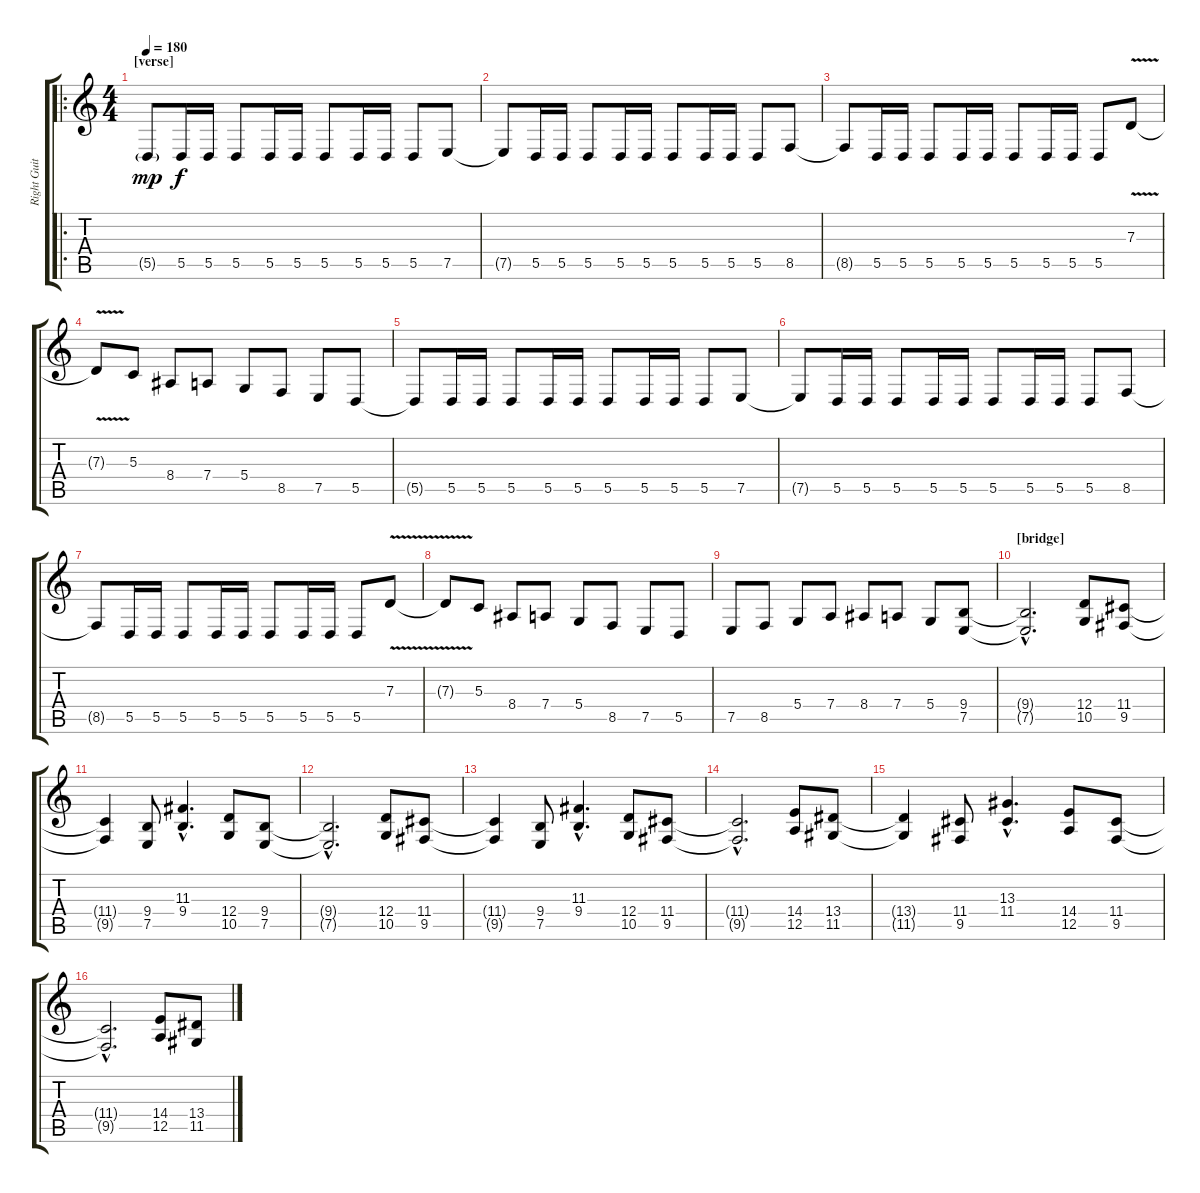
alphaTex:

\track ("Right Guitar Synth" "Right Guit") {instrument pad5bowed}
\staff {score tabs}
\tuning (E4 B3 G3 D3 A2 E2) {hide}
\ro
\ts (4 4)
\section ("" "[verse]")
\tempo 180
\clef g2
\ks c
5.5{g}.8{dy mp} 5.5.16{dy f} 5.5.16 5.5.8 5.5.16 5.5.16 5.5.8 5.5.16 5.5.16 5.5.8 7.5.8 |
7.5{t}.8 5.5.16 5.5.16 5.5.8 5.5.16 5.5.16 5.5.8 5.5.16 5.5.16 5.5.8 8.5.8 |
8.5{t}.8 5.5.16 5.5.16 5.5.8 5.5.16 5.5.16 5.5.8 5.5.16 5.5.16 5.5.8 7.3{v}.8 |
7.3{t}.8 5.3.8 8.4.8 7.4.8 5.4.8 8.5.8 7.5.8 5.5.8 |
5.5{t}.8 5.5.16 5.5.16 5.5.8 5.5.16 5.5.16 5.5.8 5.5.16 5.5.16 5.5.8 7.5.8 |
7.5{t}.8 5.5.16 5.5.16 5.5.8 5.5.16 5.5.16 5.5.8 5.5.16 5.5.16 5.5.8 8.5.8 |
8.5{t}.8 5.5.16 5.5.16 5.5.8 5.5.16 5.5.16 5.5.8 5.5.16 5.5.16 5.5.8 7.3{v}.8 |
7.3{t}.8 5.3.8 8.4.8 7.4.8 5.4.8 8.5.8 7.5.8 5.5.8 |
7.5.8 8.5.8 5.4.8 7.4.8 8.4.8 7.4.8 5.4.8 (9.4 7.5).8 |
\section ("" "[bridge]")
(9.4{hac t} 7.5{hac t}).2{d} (12.4 10.5).8 (11.4 9.5).8 |
(11.4{t} 9.5{t}).4 (9.4 7.5).8 (11.3{hac} 9.4{hac}).4{d} (12.4 10.5).8 (9.4 7.5).8 |
(9.4{hac t} 7.5{hac t}).2{d} (12.4 10.5).8 (11.4 9.5).8 |
(11.4{t} 9.5{t}).4 (9.4 7.5).8 (11.3{hac} 9.4{hac}).4{d} (12.4 10.5).8 (11.4 9.5).8 |
(11.4{hac t} 9.5{hac t}).2{d} (14.4 12.5).8 (13.4 11.5).8 |
(13.4{t} 11.5{t}).4 (11.4 9.5).8 (13.3{hac} 11.4{hac}).4{d} (14.4 12.5).8 (11.4 9.5).8 |
(11.4{hac t} 9.5{hac t}).2{d} (14.4 12.5).8 (13.4 11.5).8
